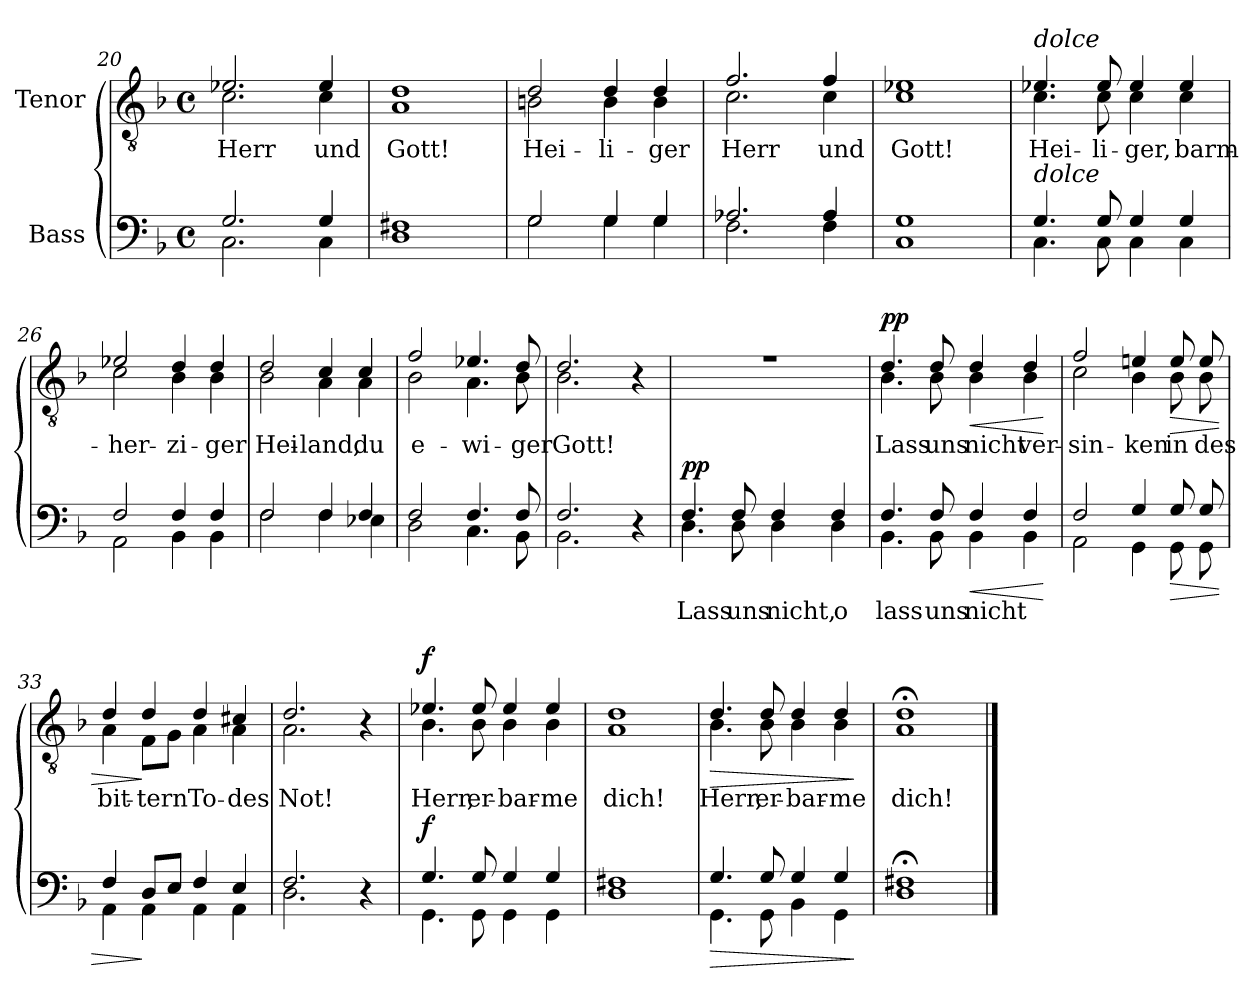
**kern	**text	**dynam	**kern	**text	**dynam
*part2	*part2	*part2	*part1	*part1	*part1
*staff2	*staff2	*staff2	*staff1	*staff1	*staff1
*I"Bass	*	*	*I"Tenor	*	*
*clefF4	*	*	*clefGv2	*	*
*k[b-]	*	*	*k[b-]	*	*
*M4/4	*	*	*M4/4	*	*
*met(c)	*	*	*met(c)	*	*
=20	=20	=20	=20	=20	=20
*^	*	*	*	*	*
!	!	!	!	!	!LO:LY:b	!
*	*	*	*	*^	*	*
2.G/	2.C\	.	.	2.e-X/	2.c\	Herr	.
!	!	!	!	!	!	!LO:LY:b	!
4G/	4C\	.	.	4e-/	4c\	und	.
=21	=21	=21	=21	=21	=21	=21	=21
!	!	!	!	!	!	!LO:LY:b	!
1F#X	1D	.	.	1d	1A	Gott!	.
=22	=22	=22	=22	=22	=22	=22	=22
!	!	!	!	!	!	!LO:LY:b	!
2G/	2G\	.	.	2d/	2Bn\	Hei-	.
!	!	!	!	!	!	!LO:LY:b	!
4G/	4G\	.	.	4d/	4B\	-li-	.
!	!	!	!	!	!	!LO:LY:b	!
4G/	4G\	.	.	4d/	4B\	-ger	.
=23	=23	=23	=23	=23	=23	=23	=23
!	!	!	!	!	!	!LO:LY:b	!
2.A-X/	2.F\	.	.	2.f/	2.c\	Herr	.
!	!	!	!	!	!	!LO:LY:b	!
4A-/	4F\	.	.	4f/	4c\	und	.
=24	=24	=24	=24	=24	=24	=24	=24
!	!	!	!	!	!	!LO:LY:b	!
1G	1C	.	.	1e-X	1c	Gott!	.
!!LO:LB:g=z	!!
=25	=25	=25	=25	=25	=25	=25	=25
!	!	!	!	!LO:TX:a:i:t=dolce	!	!	!
!LO:TX:a:i:t=dolce	!	!	!	!	!	!	!
!	!	!	!	!	!	!LO:LY:b	!
4.G/	4.C\	.	.	4.e-X/	4.c\	Hei-	.
!	!	!	!	!	!	!LO:LY:b	!
8G/	8C\	.	.	8e-/	8c\	-li-	.
!	!	!	!	!	!	!LO:LY:b	!
4G/	4C\	.	.	4e-/	4c\	-ger,	.
!	!	!	!	!	!	!LO:LY:b	!
4G/	4C\	.	.	4e-/	4c\	barm-	.
=26	=26	=26	=26	=26	=26	=26	=26
!	!	!	!	!	!	!LO:LY:b	!
2F/	2AA\	.	.	2e-X/	2c\	-her-	.
!	!	!	!	!	!	!LO:LY:b	!
4F/	4BB-\	.	.	4d/	4B-\	-zi-	.
!	!	!	!	!	!	!LO:LY:b	!
4F/	4BB-\	.	.	4d/	4B-\	-ger	.
=27	=27	=27	=27	=27	=27	=27	=27
!	!	!	!	!	!	!LO:LY:b	!
2F/	2F\	.	.	2d/	2B-\	Hei-	.
!	!	!	!	!	!	!LO:LY:b	!
4F/	4F\	.	.	4c/	4A\	-land,	.
!	!	!	!	!	!	!LO:LY:b	!
4F/	4E-X\	.	.	4c/	4A\	du	.
=28	=28	=28	=28	=28	=28	=28	=28
!	!	!	!	!	!	!LO:LY:b	!
2F/	2D\	.	.	2f/	2B-\	e-	.
!	!	!	!	!	!	!LO:LY:b	!
4.F/	4.C\	.	.	4.e-X/	4.A\	-wi-	.
!	!	!	!	!	!	!LO:LY:b	!
8F/	8BB-\	.	.	8d/	8B-\	-ger	.
=29	=29	=29	=29	=29	=29	=29	=29
!	!	!	!	!	!	!LO:LY:b	!
2.F/	2.BB-\	.	.	2.d/	2.B-\	Gott!	.
4r	4ryy	.	.	4r	4ryy	.	.
!!LO:LB:g=z	!!
=30	=30	=30	=30	=30	=30	=30	=30
!	!	!LO:LY:b	!LO:DY:a	!	!	!	!
4.F/	4.D\	Lass	pp	1r	1ryy	.	.
!	!	!LO:LY:b	!	!	!	!	!
8F/	8D\	uns	.	.	.	.	.
!	!	!LO:LY:b	!	!	!	!	!
4F/	4D\	nicht,	.	.	.	.	.
!	!	!LO:LY:b	!	!	!	!	!
4F/	4D\	o	.	.	.	.	.
=31	=31	=31	=31	=31	=31	=31	=31
!	!	!LO:LY:b	!	!	!	!LO:LY:b	!LO:DY:a
4.F/	4.BB-\	lass	.	4.d/	4.B-\	Lass	pp
!	!	!LO:LY:b	!	!	!	!LO:LY:b	!
8F/	8BB-\	uns	.	8d/	8B-\	uns	.
!	!	!LO:LY:b	!LO:HP:b	!	!	!LO:LY:b	!LO:HP:b
4F/	4BB-\	nicht	<	4d/	4B-\	nicht	<
!	!	!	!	!	!	!LO:LY:b	!
4F/	4BB-\	.	.	4d/	4B-\	ver-	.
*v	*v	*	*	*	*	*	*
*	*	*	*v	*v	*	*
.	.	[	.	.	[
=32	=32	=32	=32	=32	=32
*^	*	*	*	*	*
!	!	!	!	!	!LO:LY:b	!
*	*	*	*	*^	*	*
2F/	2AA\	.	.	2f/	2c\	-sin-	.
!	!	!	!	!	!	!LO:LY:b	!
4G/	4GG\	.	.	4en/	4B-\	-ken	.
!	!	!	!LO:HP:b	!	!	!LO:LY:b	!LO:HP:b
8G/	8GG\	.	>	8e/	8B-\	in	>
!	!	!	!	!	!	!LO:LY:b	!
8G/	8GG\	.	.	8e/	8B-\	des	.
=33	=33	=33	=33	=33	=33	=33	=33
!	!	!	!	!	!	!LO:LY:b	!
4F/	4AA\	.	.	4d/	4A\	bit-	.
!	!	!	!	!	!	!LO:LY:b	!
8D/L	4AA\	.	]	4d/	8F\L	-tern	]
8E/J	.	.	.	.	8G\J	.	.
!	!	!	!	!	!	!LO:LY:b	!
4F/	4AA\	.	.	4d/	4A\	To-	.
!	!	!	!	!	!	!LO:LY:b	!
4E/	4AA\	.	.	4c#X/	4A\	-des	.
!!LO:LB:g=z	!!
=34	=34	=34	=34	=34	=34	=34	=34
!	!	!	!	!	!	!LO:LY:b	!
2.F/	2.D\	.	.	2.d/	2.A\	Not!	.
4r	4ryy	.	.	4r	4ryy	.	.
=35	=35	=35	=35	=35	=35	=35	=35
!	!	!	!LO:DY:a	!	!	!LO:LY:b	!LO:DY:a
4.G/	4.GG\	.	f	4.e-X/	4.B-\	Herr,	f
!	!	!	!	!	!	!LO:LY:b	!
8G/	8GG\	.	.	8e-/	8B-\	er-	.
!	!	!	!	!	!	!LO:LY:b	!
4G/	4GG\	.	.	4e-/	4B-\	-bar-	.
!	!	!	!	!	!	!LO:LY:b	!
4G/	4GG\	.	.	4e-/	4B-\	-me	.
=36	=36	=36	=36	=36	=36	=36	=36
!	!	!	!	!	!	!LO:LY:b	!
1F#X	1D	.	.	1d	1A	dich!	.
=37	=37	=37	=37	=37	=37	=37	=37
!	!	!	!LO:HP:b	!	!	!LO:LY:b	!LO:HP:b
4.G/	4.GG\	.	>	4.d/	4.B-\	Herr,	>
!	!	!	!	!	!	!LO:LY:b	!
8G/	8GG\	.	.	8d/	8B-\	er-	.
!	!	!	!	!	!	!LO:LY:b	!
4G/	4BB-\	.	.	4d/	4B-\	-bar-	.
!	!	!	!	!	!	!LO:LY:b	!
4G/	4GG\	.	.	4d/	4B-\	-me	.
*v	*v	*	*	*	*	*	*
*	*	*	*v	*v	*	*
.	.	]	.	.	]
=38	=38	=38	=38	=38	=38
*^	*	*	*	*	*
!	!	!	!	!	!LO:LY:b	!
*	*	*	*	*^	*	*
1F#X;<	1D	.	.	1d;<	1A	dich!	.
*v	*v	*	*	*	*	*	*
*	*	*	*v	*v	*	*
==	==	==	==	==	==
*-	*-	*-	*-	*-	*-
